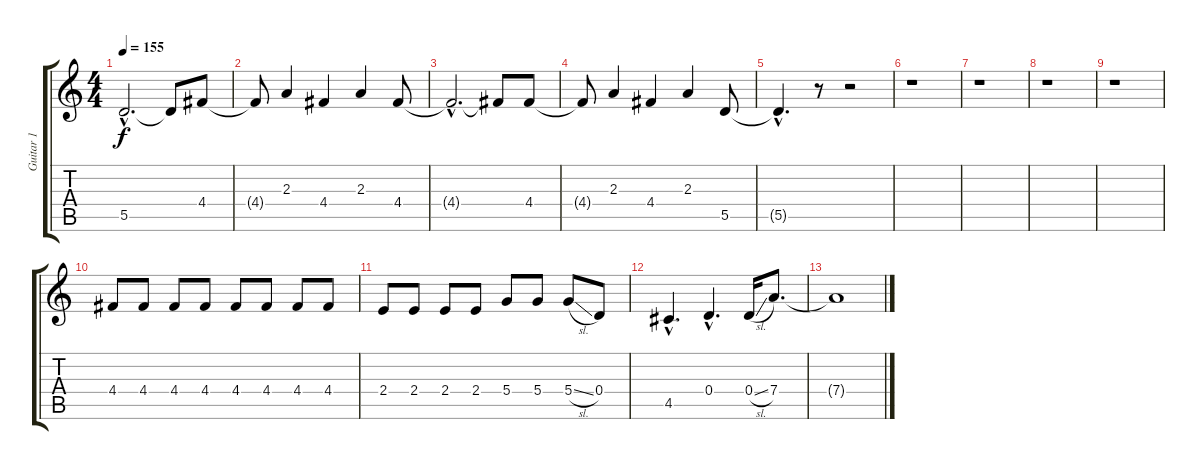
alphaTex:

\track ("Guitar 1" "Guitar 1") {instrument overdrivenguitar}
\staff {score tabs}
\tuning (E4 B3 G3 D3 A2 E2) {hide}
\ts (4 4)
\tempo 155
\clef g2
\ks c
5.5{hac t}.2{d dy f} 5.5{t}.8 4.4.8 |
4.4{t}.8 2.3.4 4.4.4 2.3.4 4.4.8 |
4.4{hac t}.2{d} 4.4{t}.8 4.4.8 |
4.4{t}.8 2.3.4 4.4.4 2.3.4 5.5.8 |
5.5{hac t}.4{d} r.8 r.2 |
r.1 |
r.1 |
r.1 |
r.1 |
4.4.8{volume 16} 4.4.8 4.4.8 4.4.8 4.4.8 4.4.8 4.4.8 4.4.8 |
2.4.8 2.4.8 2.4.8 2.4.8 5.4.8 5.4.8 5.4{sl}.8 0.4.8 |
4.5{hac}.4{d} 0.4{hac}.4{d} 0.4{sl}.16 7.4.8{d} |
7.4{t}.1
